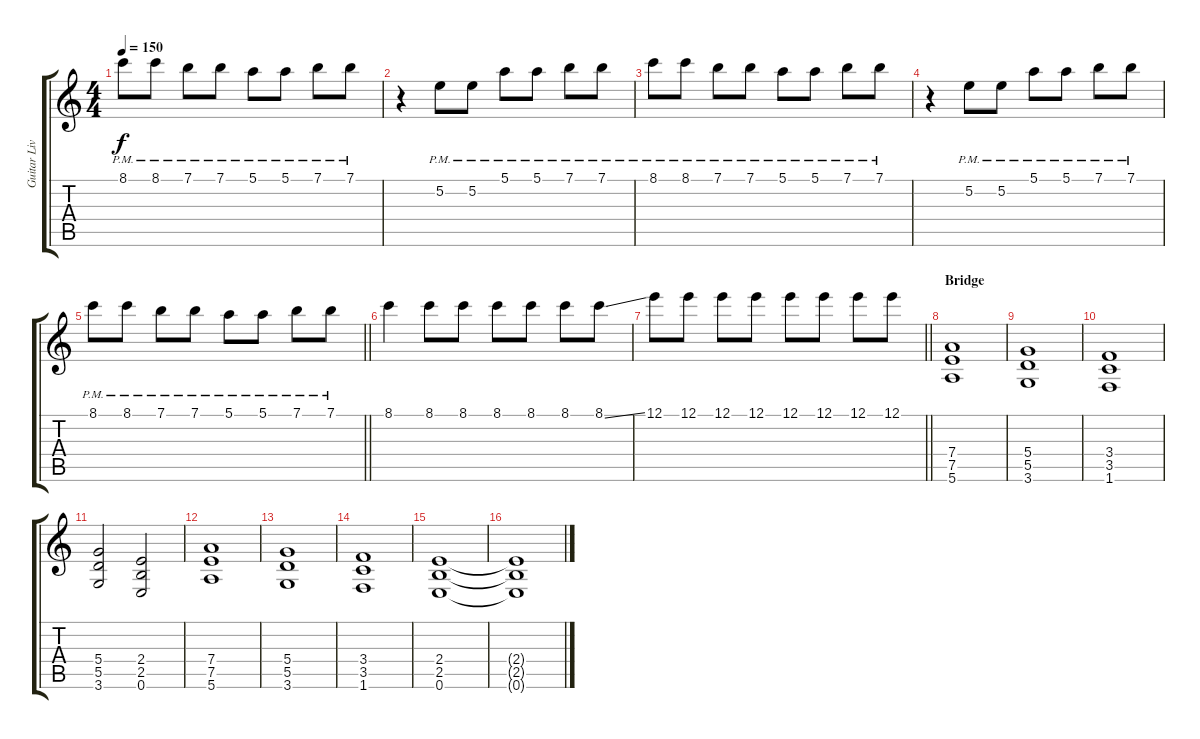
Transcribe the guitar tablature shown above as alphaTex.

\track ("Guitar Live (Dori)" "Guitar Liv") {instrument overdrivenguitar}
\staff {score tabs}
\tuning (E4 B3 G3 D3 A2 E2) {hide}
\ts (4 4)
\tempo 150
\clef g2
\ks c
8.1{pm}.8{dy f} 8.1{pm}.8 7.1{pm}.8 7.1{pm}.8 5.1{pm}.8 5.1{pm}.8 7.1{pm}.8 7.1{pm}.8 |
r.4 5.2{pm}.8 5.2{pm}.8 5.1{pm}.8 5.1{pm}.8 7.1{pm}.8 7.1{pm}.8 |
8.1{pm}.8 8.1{pm}.8 7.1{pm}.8 7.1{pm}.8 5.1{pm}.8 5.1{pm}.8 7.1{pm}.8 7.1{pm}.8 |
r.4 5.2{pm}.8 5.2{pm}.8 5.1{pm}.8 5.1{pm}.8 7.1{pm}.8 7.1{pm}.8 |
\barLineRight lightlight
8.1{pm}.8 8.1{pm}.8 7.1{pm}.8 7.1{pm}.8 5.1{pm}.8 5.1{pm}.8 7.1{pm}.8 7.1{pm}.8 |
\section ("" "")
8.1.4 8.1.8 8.1.8 8.1.8 8.1.8 8.1.8 8.1{ss}.8 |
\barLineRight lightlight
12.1.8 12.1.8 12.1.8 12.1.8 12.1.8 12.1.8 12.1.8 12.1.8 |
\section ("" "Bridge")
(7.4 7.5 5.6).1 |
(5.4 5.5 3.6).1 |
(3.4 3.5 1.6).1 |
(5.4 5.5 3.6).2 (2.4 2.5 0.6).2 |
(7.4 7.5 5.6).1 |
(5.4 5.5 3.6).1 |
(3.4 3.5 1.6).1 |
(2.4 2.5 0.6).1 |
(2.4{t} 2.5{t} 0.6{t}).1
